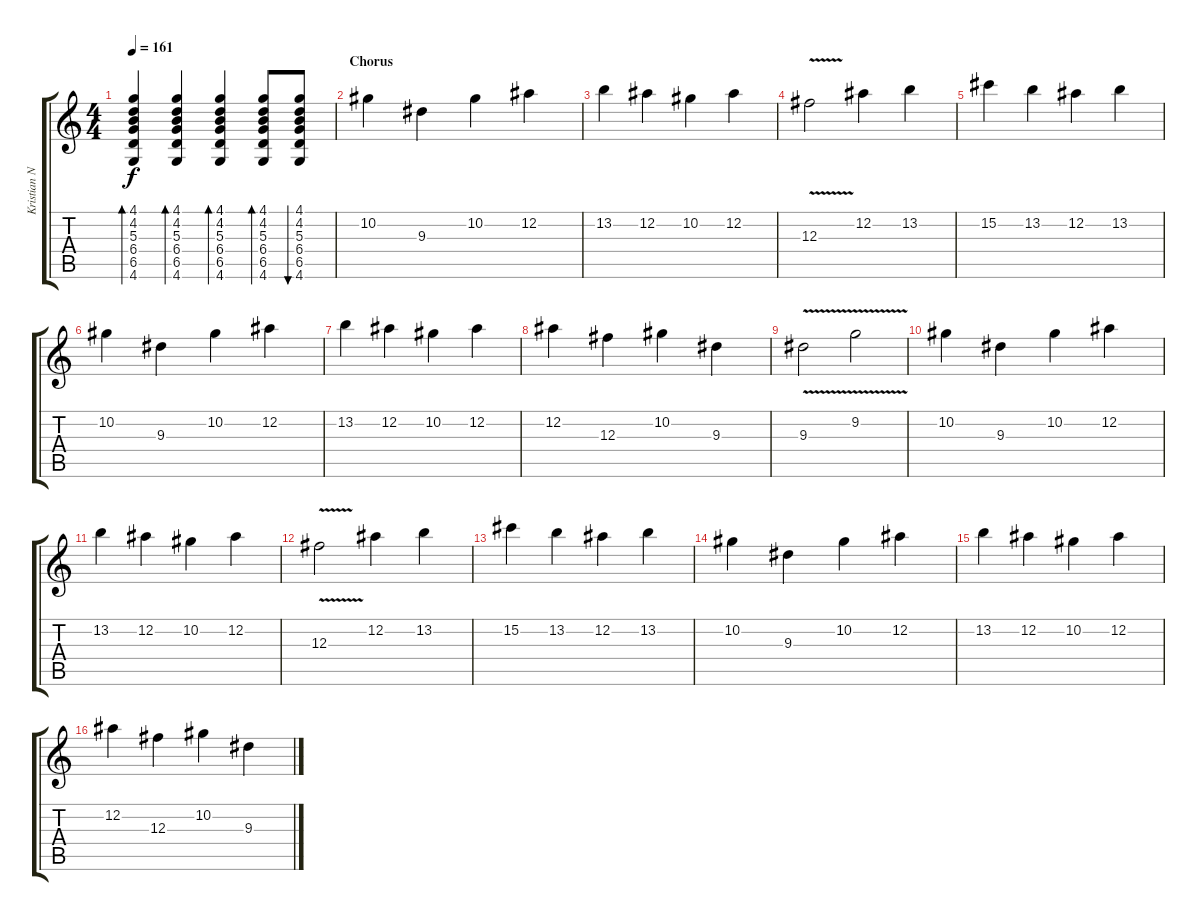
\track ("Kristian Niemann" "Kristian N") {instrument distortionguitar}
\staff {score tabs}
\tuning (Eb4 Bb3 Gb3 Db3 Ab2 Eb2) {hide}
\ts (4 4)
\tempo 161
\clef g2
\ks c
(4.1 4.2 5.3 6.4 6.5 4.6).4{bd 60 dy f} (4.1 4.2 5.3 6.4 6.5 4.6).4{bd 60} (4.1 4.2 5.3 6.4 6.5 4.6).4{bd 60} (4.1 4.2 5.3 6.4 6.5 4.6).8{bd 60} (4.1 4.2 5.3 6.4 6.5 4.6).8{bu 60} |
\section ("" "Chorus")
10.2.4{volume 14 balance 16 instrument distortionguitar} 9.3.4 10.2.4 12.2.4 |
13.2.4 12.2.4 10.2.4 12.2.4 |
12.3{v}.2 12.2.4 13.2.4 |
15.2.4 13.2.4 12.2.4 13.2.4 |
10.2.4 9.3.4 10.2.4 12.2.4 |
13.2.4 12.2.4 10.2.4 12.2.4 |
12.2.4 12.3.4 10.2.4 9.3.4 |
9.3{v}.2 9.2{v}.2 |
10.2.4 9.3.4 10.2.4 12.2.4 |
13.2.4 12.2.4 10.2.4 12.2.4 |
12.3{v}.2 12.2.4 13.2.4 |
15.2.4 13.2.4 12.2.4 13.2.4 |
10.2.4 9.3.4 10.2.4 12.2.4 |
13.2.4 12.2.4 10.2.4 12.2.4 |
12.2.4 12.3.4 10.2.4 9.3.4
